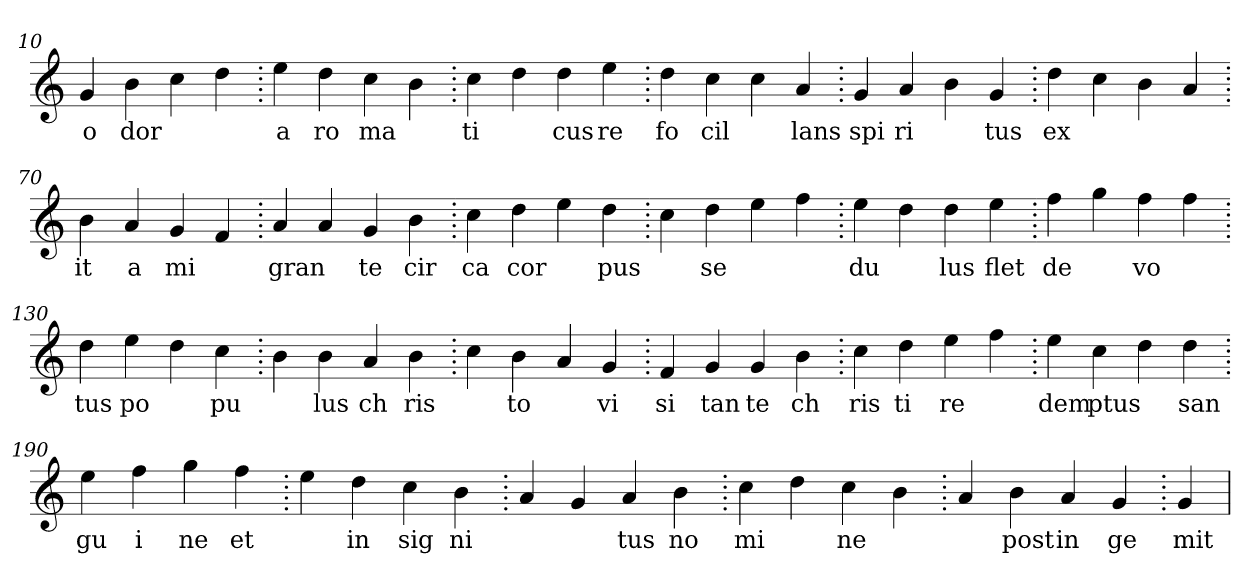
**kern	**text
*part1	*part1
*staff1	*staff1
*clefG2	*
=10.	=10.
4g	o
4b	dor
4cc	.
4dd	.
=20.	=20.
4ee	a
4dd	ro
4cc	ma
4b	.
=30.	=30.
4cc	ti
4dd	.
4dd	cus
4ee	re
=40.	=40.
4dd	fo
4cc	cil
4cc	.
4a	lans
=50.	=50.
4g	spi
4a	ri
4b	.
4g	tus
=60.	=60.
4dd	ex
4cc	.
4b	.
4a	.
=70.	=70.
4b	it
4a	a
4g	mi
4f	.
=80.	=80.
4a	gran
4a	.
4g	te
4b	cir
=90.	=90.
4cc	ca
4dd	cor
4ee	.
4dd	pus
=100.	=100.
4cc	.
4dd	se
4ee	.
4ff	.
=110.	=110.
4ee	du
4dd	.
4dd	lus
4ee	flet
=120.	=120.
4ff	de
4gg	.
4ff	vo
4ff	.
=130.	=130.
4dd	tus
4ee	po
4dd	.
4cc	pu
=140.	=140.
4b	.
4b	lus
4a	ch
4b	ris
=150.	=150.
4cc	.
4b	to
4a	.
4g	vi
=160.	=160.
4f	si
4g	tan
4g	te
4b	ch
=170.	=170.
4cc	ris
4dd	ti
4ee	re
4ff	.
=180.	=180.
4ee	dem
4cc	ptus
4dd	.
4dd	san
=190.	=190.
4ee	gu
4ff	i
4gg	ne
4ff	et
=200.	=200.
4ee	.
4dd	in
4cc	sig
4b	ni
=210.	=210.
4a	.
4g	.
4a	tus
4b	no
=220.	=220.
4cc	mi
4dd	.
4cc	ne
4b	.
=230.	=230.
4a	.
4b	post
4a	in
4g	ge
=240.	=240.
4g	mit
=	=
*-	*-
